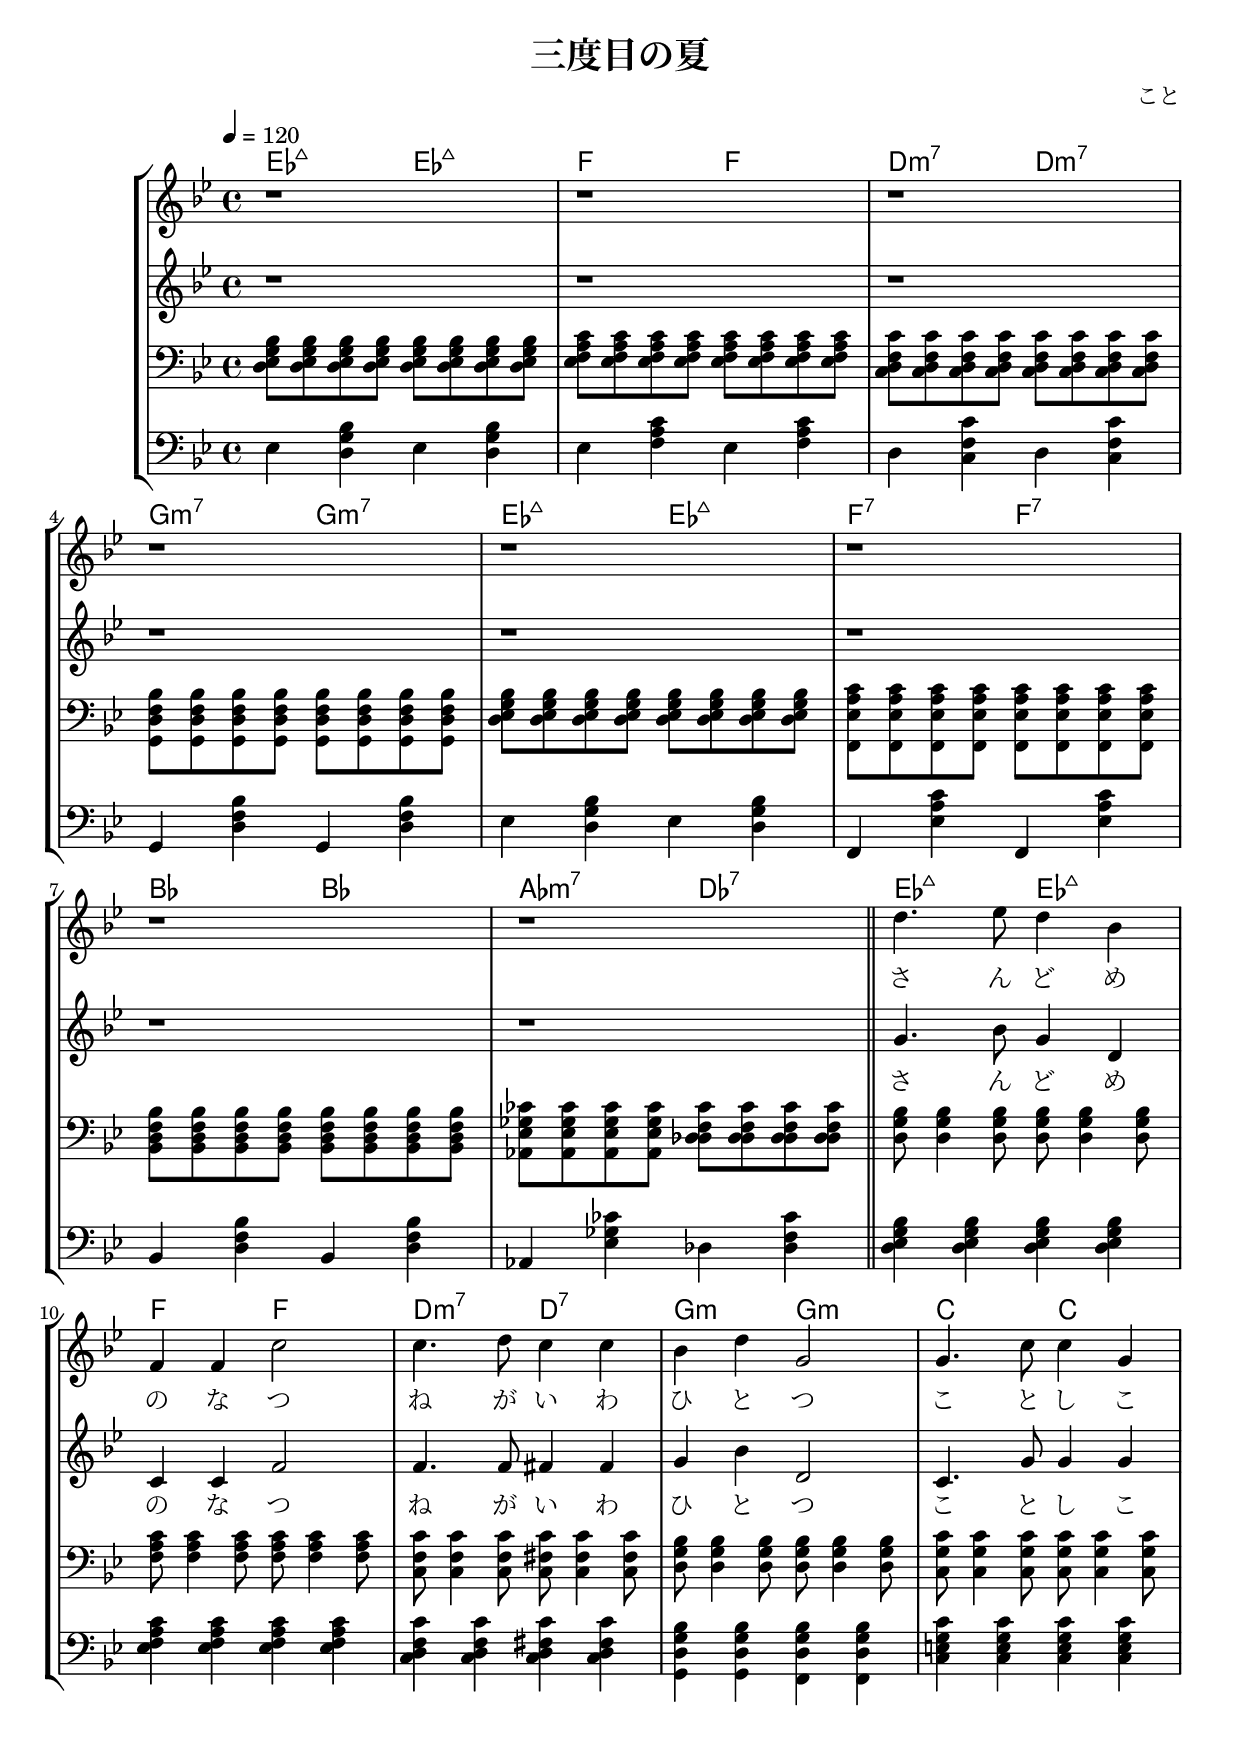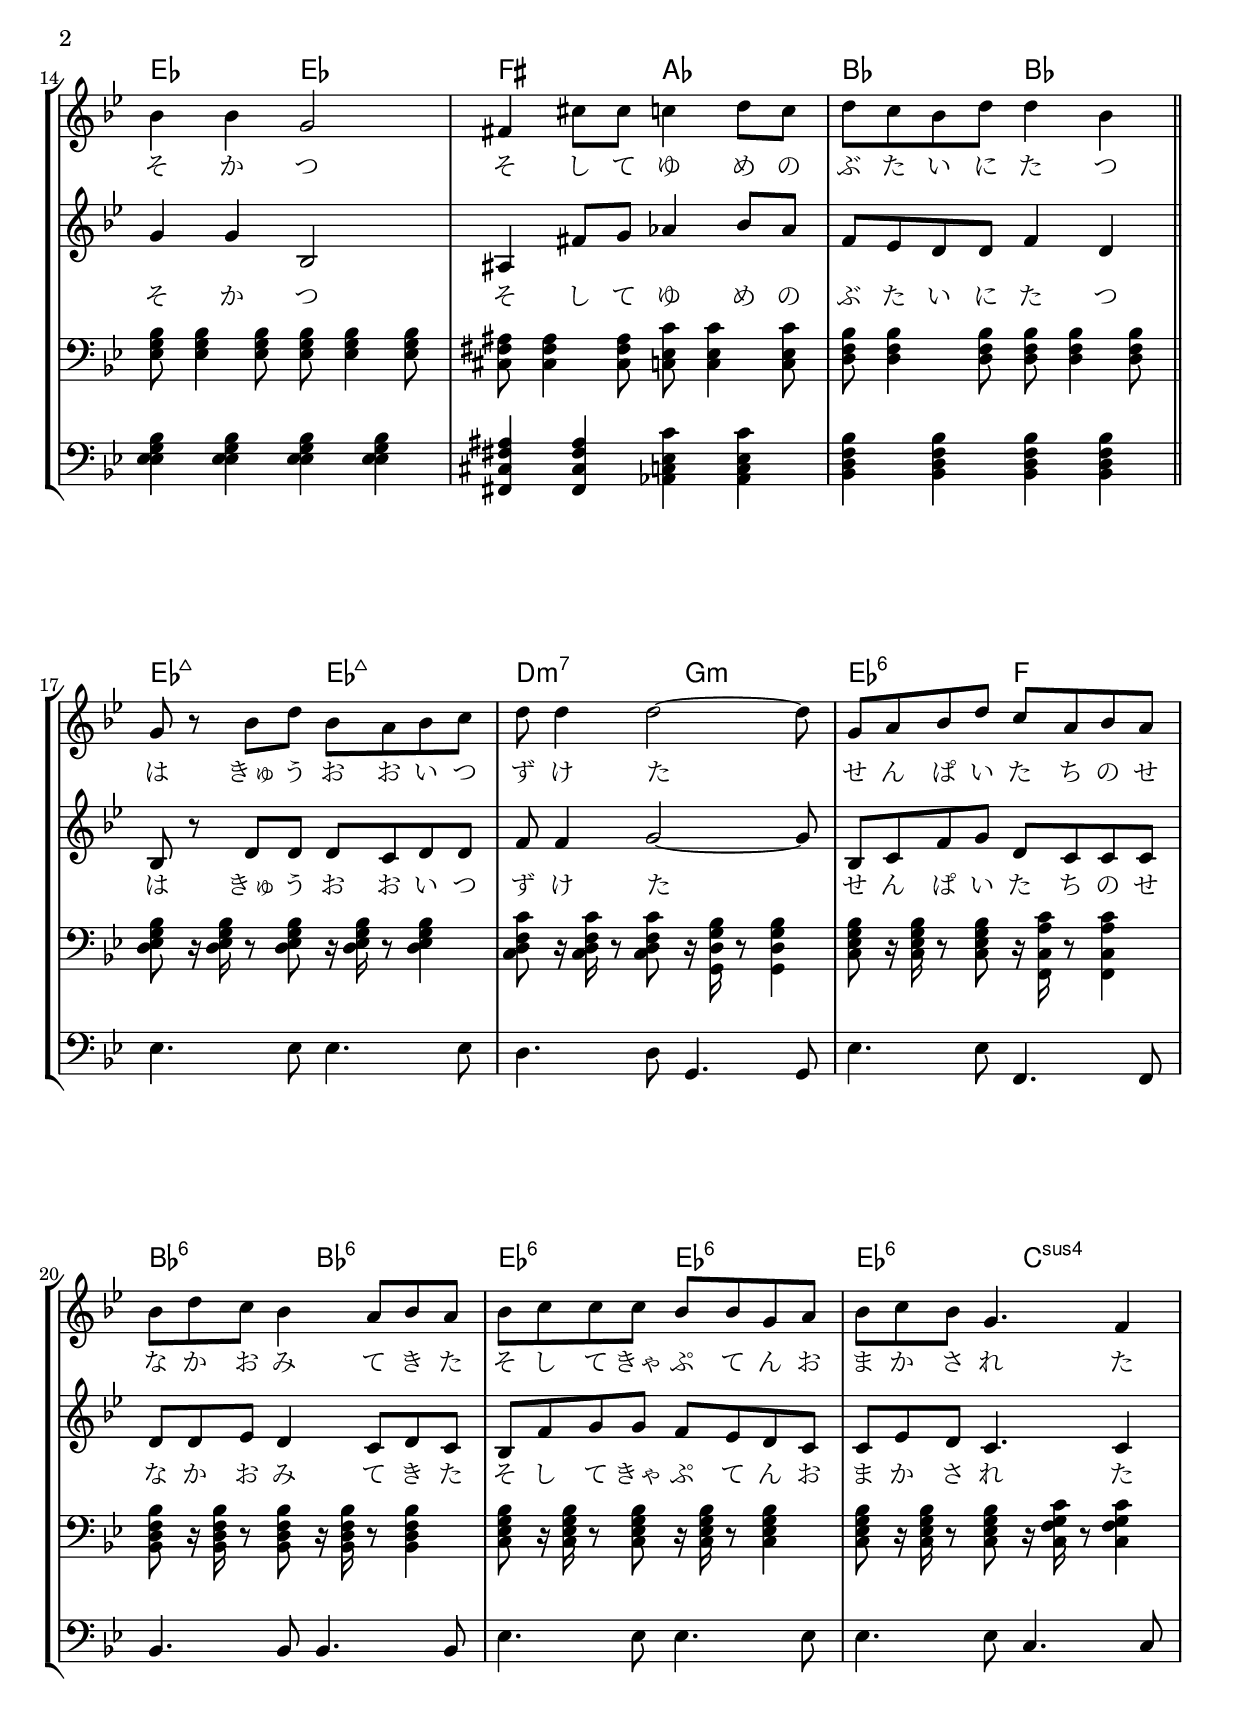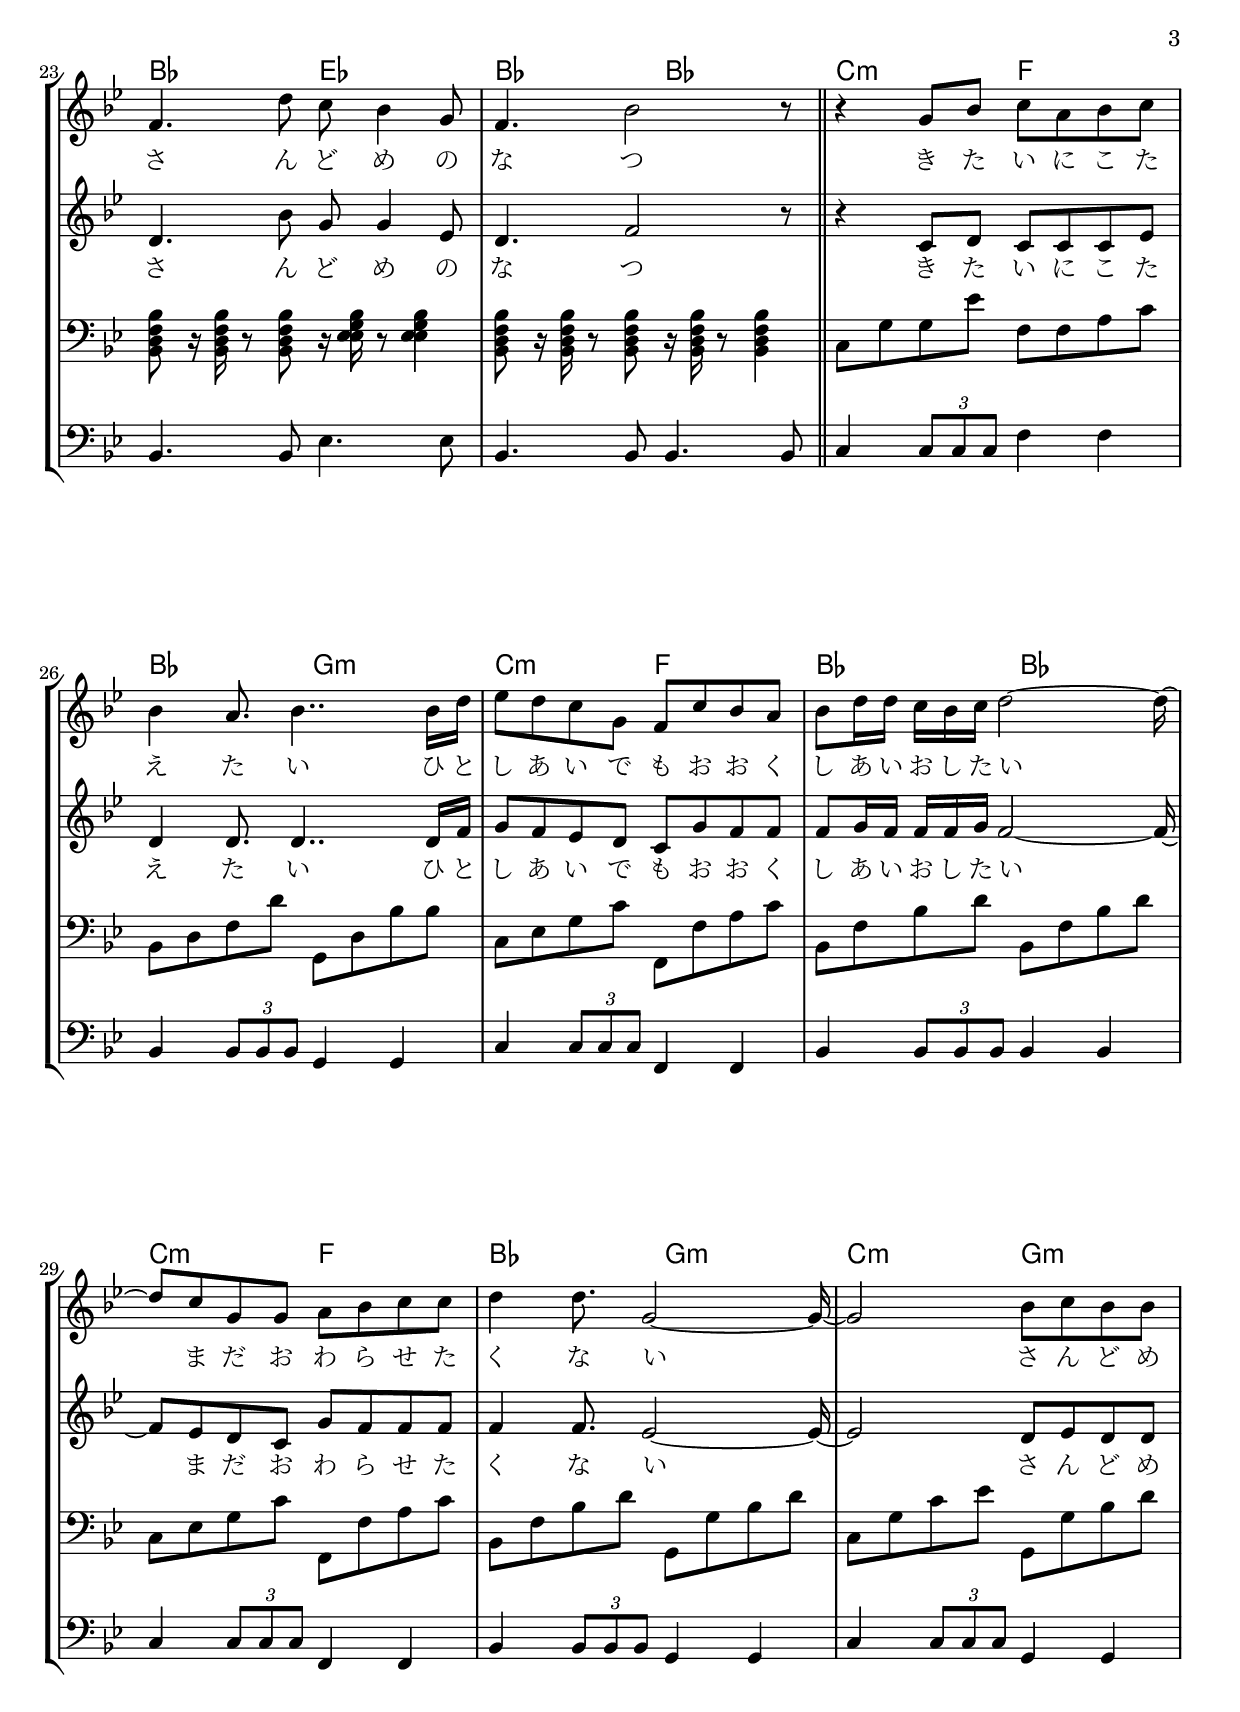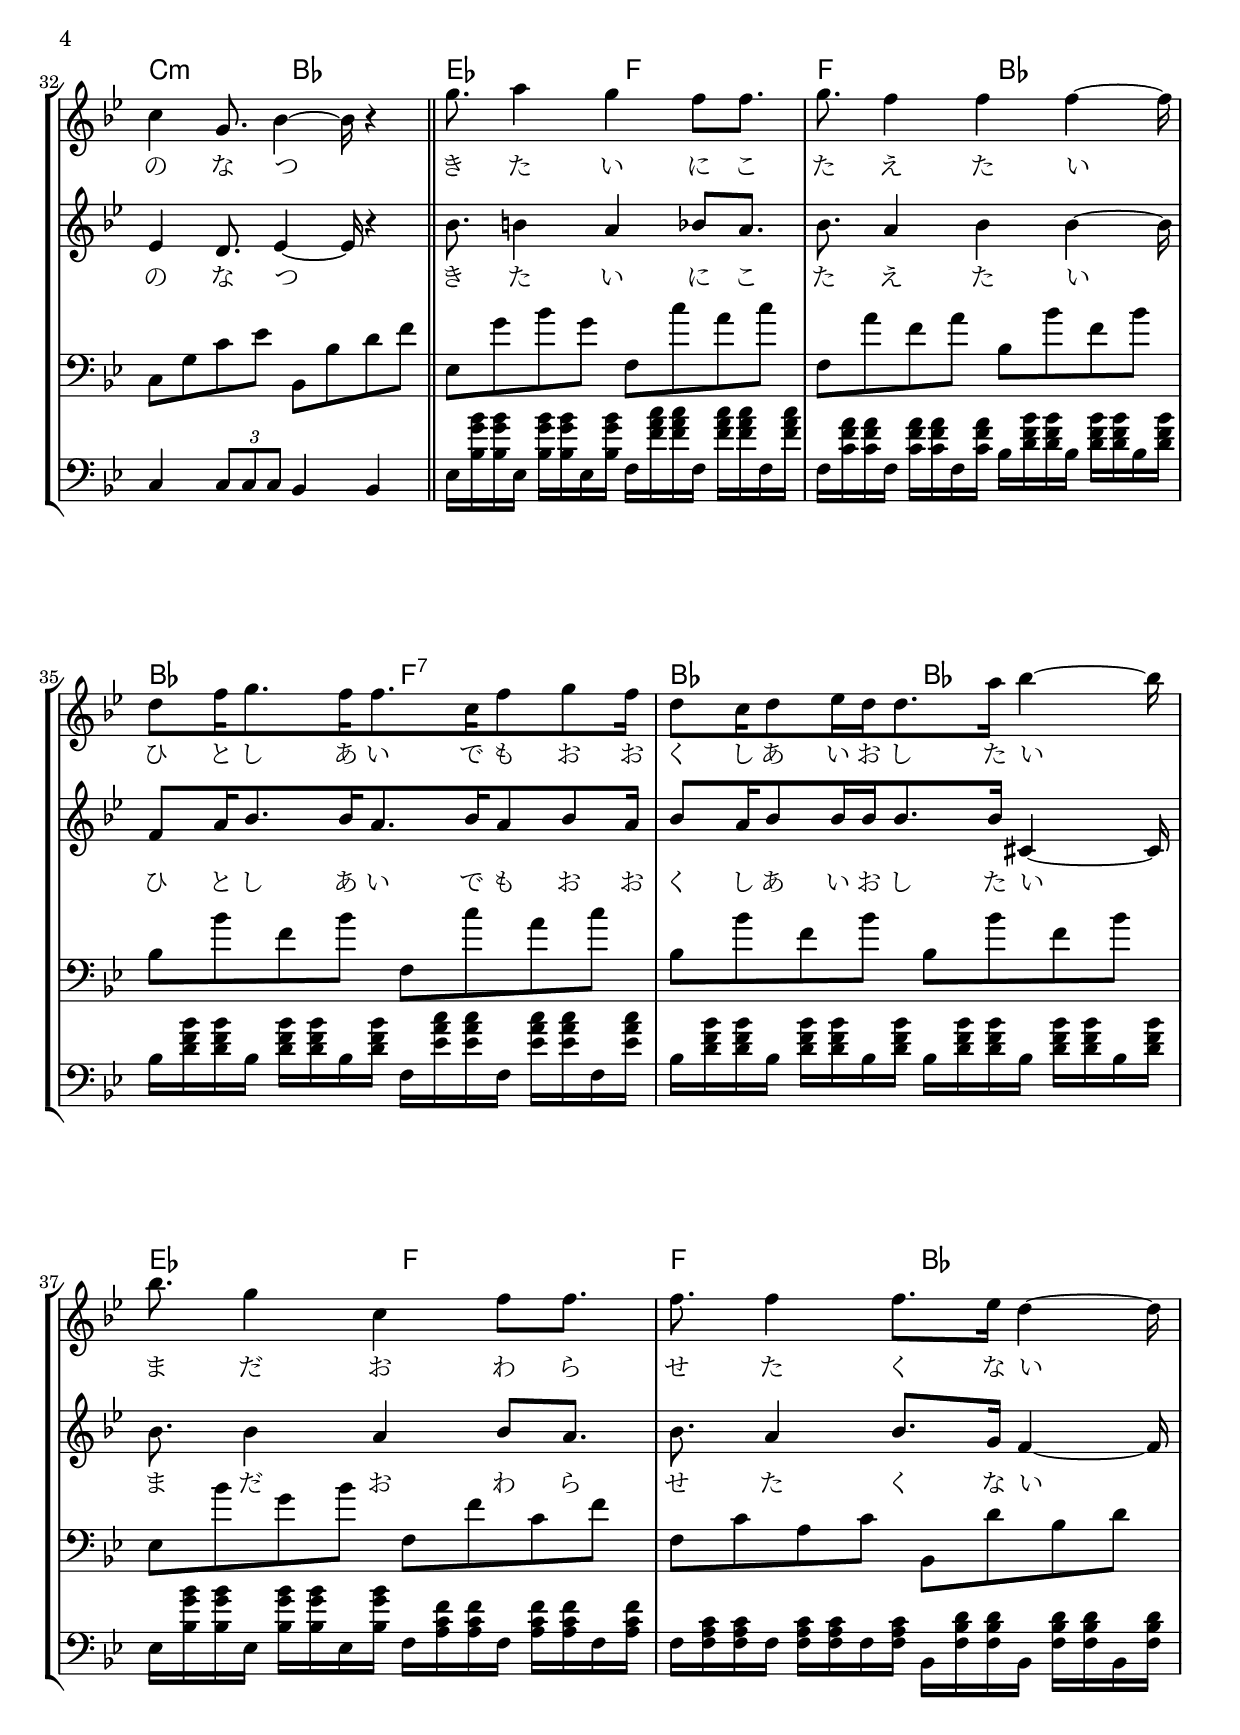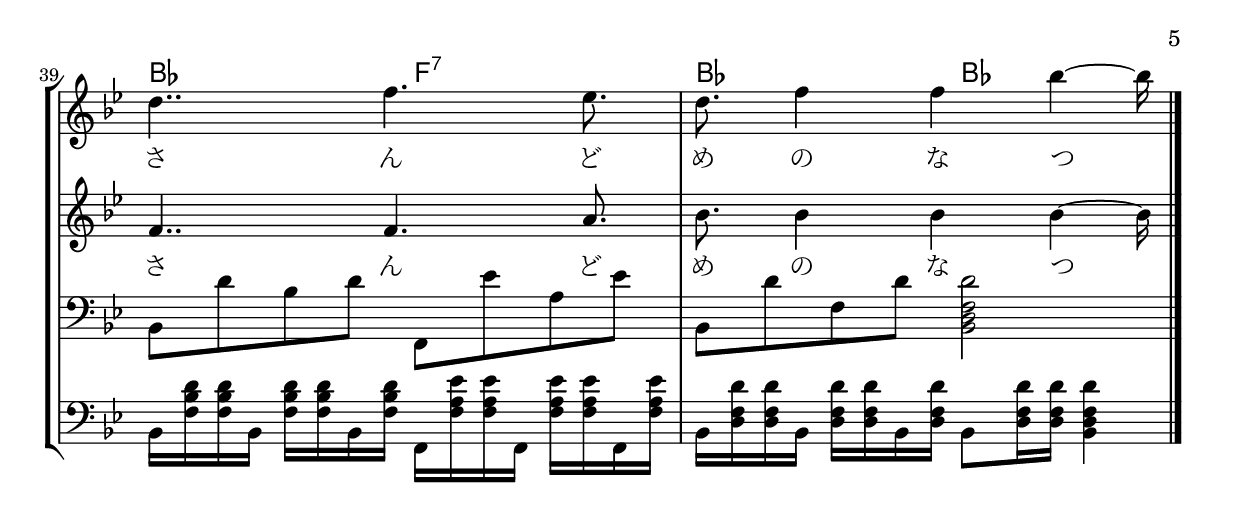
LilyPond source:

\version "2.12.1"

\header {
	title = \markup {三度目の夏}
	composer = \markup \center-column {こと}
}

harmony = \chordmode {
	es2:maj7 es:maj7 f f d:min7 d:min7 g:min7 g:min7 es:maj7 es:maj7 f:7 f:7 bes bes as:min7 des:7 

	es:maj7 es:maj7 f f d:min7 d:7 g:m g:m c c es es fis as bes bes 

	es:maj7 es:maj7 d:min7 g:m es:6 f bes:6 bes:6 es:6 es:6 es:6 c:sus4 bes es bes bes 

	c:m f bes g:m c:m f bes bes c:m f bes g:m c:m g:m c:m bes 

	es f f bes bes f:7 bes bes es f f bes bes f:7 bes bes 
}

melody = {
	\key bes \major
	\tempo 4 = 120
	r1 | r1 | r1 | r1 | r1 | r1 | r1 | r1   
	\set Staff.midiInstrument = #"mmi0.34"
	d''4.  es''8  d''4  bes'4 
	f'4  f'4  c''2 
	c''4.  d''8  c''4  c''4 
	bes'4  d''4  g'2 
	g'4.  c''8  c''4  g'4 
	bes'4  bes'4  g'2 
	fis'4  cis''8  cis''8  c''4  d''8  c''8 
	d''8  c''8  bes'8  d''8  d''4  bes'4
	\set Staff.midiInstrument = #"mmi0.34"
	g'8  r8  bes'8  d''8  bes'8  a'8  bes'8  c''8 
	d''8  d''4  d''2~d''8 
	g'8  a'8  bes'8  d''8  c''8  a'8  bes'8  a'8 
	bes'8  d''8  c''8  bes'4  a'8  bes'8  a'8 
	bes'8  c''8  c''8  c''8  bes'8  bes'8  g'8  a'8 
	bes'8  c''8  bes'8  g'4.  f'4 
	f'4.  d''8  c''8  bes'4  g'8 
	f'4.  bes'2  	r8 	\set Staff.midiInstrument = #"mmi0.34"
	r4 g'8  bes'8  c''8  a'8  bes'8  c''8 
	bes'4  a'8.  bes'4..  bes'16  d''16 
	es''8  d''8  c''8  g'8  f'8  c''8  bes'8  a'8 
	bes'8  d''16  d''16  c''16  bes'16  c''16  d''2~d''16~ 
	d''8  c''8  g'8  g'8  a'8  bes'8  c''8  c''8 
	d''4  d''8.  g'2~g'16~ 
	g'2  bes'8  c''8  bes'8  bes'8 
	c''4  g'8.  bes'4~bes'16  	r4 	\set Staff.midiInstrument = #"Trumpet"
	g''8.  a''4  g''4  f''8  f''8. 
	g''8.  f''4  f''4  f''4~f''16 
	d''8  f''16  g''8.  f''16  f''8.  c''16  f''8  g''8  f''16 
	d''8  c''16  d''8  es''16  d''16  d''8.  a''16  bes''4~bes''16 
	bes''8.  g''4  c''4  f''8  f''8. 
	f''8.  f''4  f''8.  es''16  d''4~d''16 
	d''4..  f''4.  es''8. 
	d''8.  f''4  f''4  bes''4~bes''16
	\bar "|."
}

words = \lyricmode {
	
	さ  ん  ど  め  の  な  つ  ね  が  い  わ  ひ  と  つ  こ  と  し  こ  そ  か  つ  そ  し  て  ゆ  め  の  ぶ  た  い  に  た  つ  
	は  きゅ  う  お  お  い  つ  ず  け  た  せ  ん  ぱ  い  た  ち  の  せ  な  か  お  み  て  き  た  そ  し  て  きゃ  ぷ  て  ん  お  ま  か  さ  れ  た  さ  ん  ど  め  の  な  つ  
	き  た  い  に  こ  た  え  た  い  ひ  と  し  あ  い  で  も  お  お  く  し  あ  い  お  し  た  い  ま  だ  お  わ  ら  せ  た  く  な  い  さ  ん  ど  め  の  な  つ  
	き  た  い  に  こ  た  え  た  い  ひ  と  し  あ  い  で  も  お  お  く  し  あ  い  お  し  た  い  ま  だ  お  わ  ら  せ  た  く  な  い  さ  ん  ど  め  の  な  つ  
}

secondmelody = {
	\key bes \major
	\tempo 4 = 120
	r1 | r1 | r1 | r1 | r1 | r1 | r1 | r1   
	\set Staff.midiInstrument = #"fss0.5"
	g'4.  bes'8  g'4  d'4 
	c'4  c'4  f'2 
	f'4.  f'8  fis'4  fis'4 
	g'4  bes'4  d'2 
	c'4.  g'8  g'4  g'4 
	g'4  g'4  bes2 
	ais4  fis'8  g'8  as'4  bes'8  as'8 
	f'8  es'8  d'8  d'8  f'4  d'4
	\set Staff.midiInstrument = #"fss0.5"
	bes8  r8  d'8  d'8  d'8  c'8  d'8  d'8 
	f'8  f'4  g'2~g'8 
	bes8  c'8  f'8  g'8  d'8  c'8  c'8  c'8 
	d'8  d'8  es'8  d'4  c'8  d'8  c'8 
	bes8  f'8  g'8  g'8  f'8  es'8  d'8  c'8 
	c'8  es'8  d'8  c'4.  c'4 
	d'4.  bes'8  g'8  g'4  es'8 
	d'4.  f'2  	r8 	\set Staff.midiInstrument = #"fss0.5"
	r4 c'8  d'8  c'8  c'8  c'8  es'8 
	d'4  d'8.  d'4..  d'16  f'16 
	g'8  f'8  es'8  d'8  c'8  g'8  f'8  f'8 
	f'8  g'16  f'16  f'16  f'16  g'16  f'2~f'16~ 
	f'8  es'8  d'8  c'8  g'8  f'8  f'8  f'8 
	f'4  f'8.  es'2~es'16~ 
	es'2  d'8  es'8  d'8  d'8 
	es'4  d'8.  es'4~es'16  	r4 	\set Staff.midiInstrument = #"Voice Oohs"
	bes'8.  b'4  a'4  bes'8  a'8. 
	bes'8.  a'4  bes'4  bes'4~bes'16 
	f'8  a'16  bes'8.  bes'16  a'8.  bes'16  a'8  bes'8  a'16 
	bes'8  a'16  bes'8  bes'16  bes'16  bes'8.  bes'16  cis'4~cis'16 
	bes'8.  bes'4  a'4  bes'8  a'8. 
	bes'8.  a'4  bes'8.  g'16  f'4~f'16 
	f'4..  f'4.  a'8. 
	bes'8.  bes'4  bes'4  bes'4~bes'16
	\bar "|."
}

secondwords = \lyricmode {
	
	さ  ん  ど  め  の  な  つ  ね  が  い  わ  ひ  と  つ  こ  と  し  こ  そ  か  つ  そ  し  て  ゆ  め  の  ぶ  た  い  に  た  つ  
	は  きゅ  う  お  お  い  つ  ず  け  た  せ  ん  ぱ  い  た  ち  の  せ  な  か  お  み  て  き  た  そ  し  て  きゃ  ぷ  て  ん  お  ま  か  さ  れ  た  さ  ん  ど  め  の  な  つ  
	き  た  い  に  こ  た  え  た  い  ひ  と  し  あ  い  で  も  お  お  く  し  あ  い  お  し  た  い  ま  だ  お  わ  ら  せ  た  く  な  い  さ  ん  ど  め  の  な  つ  
	き  た  い  に  こ  た  え  た  い  ひ  と  し  あ  い  で  も  お  お  く  し  あ  い  お  し  た  い  ま  だ  お  わ  ら  せ  た  く  な  い  さ  ん  ど  め  の  な  つ  
}

tempochange = {
	\tempo 4 = 120
	r1 | r1 | r1 | r1 | r1 | r1 | r1 | r1 \bar "||"
	\tempo 4 = 120
	r1 | r1 | r1 | r1 | r1 | r1 | r1 | r1 \bar "||"
	\tempo 4 = 120
	r1 | r1 | r1 | r1 | r1 | r1 | r1 | r1 \bar "||"
	\tempo 4 = 120
	r1 | r1 | r1 | r1 | r1 | r1 | r1 | r1 \bar "||"
	\tempo 4 = 120
	r1 | r1 | r1 | r1 | r1 | r1 | r1 | r1 \bar "|."
}

mainacc = {
	\clef bass
	\set Staff.midiInstrument = #"Electric Guitar (clean)"
	\key bes \major
	\tempo 4 = 120
	<es d g bes>8 <es d g bes>8 <es d g bes>8 <es d g bes>8
	<es d g bes>8 <es d g bes>8 <es d g bes>8 <es d g bes>8
	<es f a c'>8 <es f a c'>8 <es f a c'>8 <es f a c'>8
	<es f a c'>8 <es f a c'>8 <es f a c'>8 <es f a c'>8
	<d c f c'>8 <d c f c'>8 <d c f c'>8 <d c f c'>8
	<d c f c'>8 <d c f c'>8 <d c f c'>8 <d c f c'>8
	<g, d f bes>8 <g, d f bes>8 <g, d f bes>8 <g, d f bes>8
	<g, d f bes>8 <g, d f bes>8 <g, d f bes>8 <g, d f bes>8
	<es d g bes>8 <es d g bes>8 <es d g bes>8 <es d g bes>8
	<es d g bes>8 <es d g bes>8 <es d g bes>8 <es d g bes>8
	<f, es a c'>8 <f, es a c'>8 <f, es a c'>8 <f, es a c'>8
	<f, es a c'>8 <f, es a c'>8 <f, es a c'>8 <f, es a c'>8
	<bes, d f bes>8 <bes, d f bes>8 <bes, d f bes>8 <bes, d f bes>8
	<bes, d f bes>8 <bes, d f bes>8 <bes, d f bes>8 <bes, d f bes>8
	<as, es ges ces'>8 <as, es ges ces'>8 <as, es ges ces'>8 <as, es ges ces'>8
	<des des f ces'>8 <des des f ces'>8 <des des f ces'>8 <des des f ces'>8
	\bar "||"

	\set Staff.midiInstrument = #"Electric Guitar (clean)"
	<d g bes>8 <d g bes>4 <d g bes>8
	<d g bes>8 <d g bes>4 <d g bes>8
	<f a c'>8 <f a c'>4 <f a c'>8
	<f a c'>8 <f a c'>4 <f a c'>8
	<c f c'>8 <c f c'>4 <c f c'>8
	<c fis c'>8 <c fis c'>4 <c fis c'>8
	<d g bes>8 <d g bes>4 <d g bes>8
	<d g bes>8 <d g bes>4 <d g bes>8
	<c g c'>8 <c g c'>4 <c g c'>8
	<c g c'>8 <c g c'>4 <c g c'>8
	<es g bes>8 <es g bes>4 <es g bes>8
	<es g bes>8 <es g bes>4 <es g bes>8
	<cis fis ais>8 <cis fis ais>4 <cis fis ais>8
	<c es c'>8 <c es c'>4 <c es c'>8
	<d f bes>8 <d f bes>4 <d f bes>8
	<d f bes>8 <d f bes>4 <d f bes>8
	\bar "||"

	\set Staff.midiInstrument = #"Electric Guitar (clean)"
	<es d g bes>8 r16 <es d g bes>16 r8     <es d g bes>8
	r16 <es d g bes>16 r8     <es d g bes>4
	<d c f c'>8 r16 <d c f c'>16 r8     <d c f c'>8
	r16 <g, d g bes>16 r8     <g, d g bes>4
	<es c g bes>8 r16 <es c g bes>16 r8     <es c g bes>8
	r16 <f, c a c'>16 r8     <f, c a c'>4
	<bes, d f bes>8 r16 <bes, d f bes>16 r8     <bes, d f bes>8
	r16 <bes, d f bes>16 r8     <bes, d f bes>4
	<es c g bes>8 r16 <es c g bes>16 r8     <es c g bes>8
	r16 <es c g bes>16 r8     <es c g bes>4
	<es c g bes>8 r16 <es c g bes>16 r8     <es c g bes>8
	r16 <c f g c'>16 r8     <c f g c'>4
	<bes, d f bes>8 r16 <bes, d f bes>16 r8     <bes, d f bes>8
	r16 <es es g bes>16 r8     <es es g bes>4
	<bes, d f bes>8 r16 <bes, d f bes>16 r8     <bes, d f bes>8
	r16 <bes, d f bes>16 r8     <bes, d f bes>4
	\bar "||"

	\set Staff.midiInstrument = #"Electric Guitar (clean)"
	c8 g8 g8 es'8
	f8 f8 a8 c'8
	bes,8 d8 f8 d'8
	g,8 d8 bes8 bes8
	c8 es8 g8 c'8
	f,8 f8 a8 c'8
	bes,8 f8 bes8 d'8
	bes,8 f8 bes8 d'8
	c8 es8 g8 c'8
	f,8 f8 a8 c'8
	bes,8 f8 bes8 d'8
	g,8 g8 bes8 d'8
	c8 g8 c'8 es'8
	g,8 g8 bes8 d'8
	c8 g8 c'8 es'8
	bes,8 bes8 d'8 f'8
	\bar "||"

	\set Staff.midiInstrument = #"Electric Guitar (clean)"
	es8 g' bes' g'
	f8 c'' a' c''
	f8 a' f' a'
	bes8 bes' f' bes'
	bes8 bes' f' bes'
	f8 c'' a' c''
	bes8 bes' f' bes'
	bes8 bes' f' bes'
	es8 bes' g' bes'
	f8 f' c' f'
	f8 c' a c'
	bes,8 d' bes d'
	bes,8 d' bes d'
	f,8 es' a es'
	bes,8 d' f d'
	<bes, d f d'>2
	\bar "|."
}

subacc = {
	\clef bass
	\set Staff.midiInstrument = #"Electric Bass (pick)"
	\key bes \major
	\tempo 4 = 120
	es4 <d g bes>4
	es4 <d g bes>4
	es4 <f a c'>4
	es4 <f a c'>4
	d4 <c f c'>4
	d4 <c f c'>4
	g,4 <d f bes>4
	g,4 <d f bes>4
	es4 <d g bes>4
	es4 <d g bes>4
	f,4 <es a c'>4
	f,4 <es a c'>4
	bes,4 <d f bes>4
	bes,4 <d f bes>4
	as,4 <es ges ces'>4
	des4 <des f ces'>4
	\bar "||"

	\set Staff.midiInstrument = #"Electric Bass (pick)"
	<es d g bes>4 <es d g bes>4
	<es d g bes>4 <es d g bes>4
	<es f a c'>4 <es f a c'>4
	<es f a c'>4 <es f a c'>4
	<d c f c'>4 <d c f c'>4
	<d c fis c'>4 <d c fis c'>4
	<g, d g bes>4 <g, d g bes>4
	<f, d g bes>4 <f, d g bes>4
	<e c g c'>4 <e c g c'>4
	<e c g c'>4 <e c g c'>4
	<es es g bes>4 <es es g bes>4
	<es es g bes>4 <es es g bes>4
	<fis, cis fis ais>4 <fis, cis fis ais>4
	<as, c es c'>4 <as, c es c'>4
	<bes, d f bes>4 <bes, d f bes>4
	<bes, d f bes>4 <bes, d f bes>4
	\bar "||"

	\set Staff.midiInstrument = #"Electric Bass (pick)"
	es4.es8
	es4.es8
	d4.d8
	g,4.g,8
	es4.es8
	f,4.f,8
	bes,4.bes,8
	bes,4.bes,8
	es4.es8
	es4.es8
	es4.es8
	c4.c8
	bes,4.bes,8
	es4.es8
	bes,4.bes,8
	bes,4.bes,8
	\bar "||"

	\set Staff.midiInstrument = #"Electric Bass (pick)"
	c4 \tuplet 3/2 { c8 c8 c8 }
	f4 f4
	bes,4 \tuplet 3/2 { bes,8 bes,8 bes,8 }
	g,4 g,4
	c4 \tuplet 3/2 { c8 c8 c8 }
	f,4 f,4
	bes,4 \tuplet 3/2 { bes,8 bes,8 bes,8 }
	bes,4 bes,4
	c4 \tuplet 3/2 { c8 c8 c8 }
	f,4 f,4
	bes,4 \tuplet 3/2 { bes,8 bes,8 bes,8 }
	g,4 g,4
	c4 \tuplet 3/2 { c8 c8 c8 }
	g,4 g,4
	c4 \tuplet 3/2 { c8 c8 c8 }
	bes,4 bes,4
	\bar "||"

	\set Staff.midiInstrument = #"Electric Bass (pick)"
	es16 <bes bes' g'>16 <bes bes' g'>16 es16   <bes bes' g'>16 <bes bes' g'>16 es16 <bes bes' g'>16
	f16 <f' a' c''>16 <f' a' c''>16 f16   <f' a' c''>16 <f' a' c''>16 f16 <f' a' c''>16
	f16 <c' f' a'>16 <c' f' a'>16 f16   <c' f' a'>16 <c' f' a'>16 f16 <c' f' a'>16
	bes16 <d' f' bes'>16 <d' f' bes'>16 bes16   <d' f' bes'>16 <d' f' bes'>16 bes16 <d' f' bes'>16
	bes16 <d' f' bes'>16 <d' f' bes'>16 bes16   <d' f' bes'>16 <d' f' bes'>16 bes16 <d' f' bes'>16
	f16 <es' a' c''>16 <es' a' c''>16 f16   <es' a' c''>16 <es' a' c''>16 f16 <es' a' c''>16
	bes16 <d' f' bes'>16 <d' f' bes'>16 bes16   <d' f' bes'>16 <d' f' bes'>16 bes16 <d' f' bes'>16
	bes16 <d' f' bes'>16 <d' f' bes'>16 bes16   <d' f' bes'>16 <d' f' bes'>16 bes16 <d' f' bes'>16
	es16 <bes g' bes'>16 <bes g' bes'>16 es16   <bes g' bes'>16 <bes g' bes'>16 es16 <bes g' bes'>16
	f16 <a c' f'>16 <a c' f'>16 f16   <a c' f'>16 <a c' f'>16 f16 <a c' f'>16
	f16 <f a c'>16 <f a c'>16 f16   <f a c'>16 <f a c'>16 f16 <f a c'>16
	bes,16 <f bes d'>16 <f bes d'>16 bes,16   <f bes d'>16 <f bes d'>16 bes,16 <f bes d'>16
	bes,16 <f bes d'>16 <f bes d'>16 bes,16   <f bes d'>16 <f bes d'>16 bes,16 <f bes d'>16
	f,16 <f a es'>16 <f a es'>16 f,16   <f a es'>16 <f a es'>16 f,16 <f a es'>16
	bes,16 <d f d'>16 <d f d'>16 bes,16   <d f d'>16 <d f d'>16 bes,16 <d f d'>16
	bes,8 <d f d'>16 <d f d'>16 <bes, d f d'>4
	\bar "|."
}

percA = {
	\drummode {
	r4 hh4 hh4 hh4  |hh4 hh4 hh4 hh4  |hh4 hh4 hh4 hh4  |hh4 hh4 hh4 hh4  |r4 hh4 hh4 hh4  |hh4 hh4 hh4 hh4  |hh4 hh4 hh4 hh4  |r1  \bar "||"
	r8 cymr8 cymr8 cymr8 cymr8 cymr8 cymr8 cymr8  |cymr8 cymr8 cymr8 cymr8 cymr8 cymr8 cymr8 cymr8  |cymr8 cymr8 cymr8 cymr8 cymr8 cymr8 cymr8 cymr8  |cymr8 cymr8 cymr8 cymr8 cymr8 cymr8 cymr8 cymr8  |r8 cymr8 cymr8 cymr8 cymr8 cymr8 cymr8 cymr8  |cymr8 cymr8 cymr8 cymr8 cymr8 cymr8 cymr8 cymr8  |cymr8 cymr8 cymr8 cymr8 cymr8 cymr8 cymr8 cymr8  |cymr8 cymr8 cymr4 cymr8 cymr4.  \bar "||"
	r1  |r1  |r1  |r1  |r1  |r1  |r1  |r2 r8 hho4 hho8  \bar "||"
	r2 r8 hho4.  |r2 r8 hho4.  |r2 r8 hho4.  |r2 r8 hho4.  |r2 r8 hho4.  |r2 r8 hho4.  |r2 r8 hho4.  |r2 r8 hho4.  \bar "||"
	cymr4 cymr4 cymr4 cymr4  |cymr4 cymr8 cymr16 cymr16 cymr4 cymr4  |cymr4 cymr4 cymr4 cymr4  |cymr4 cymr2.  |cymr4 cymr4 cymr4 cymr4  |cymr4 cymr8 cymr16 cymr16 cymr4 cymr4  |cymr4 cymr4 cymr4 cymr4  |cymr4 cymr2.  \bar "|."
	}
}

percB = {
	\drummode {
	r4 sn8 sn4. sn4  |r4 sn8 sn4. sn4  |r4 sn8 sn4. sn4  |r4 sn8 sn4. sn4  |r4 sn8 sn4. sn4  |r4 sn8 sn4. sn4  |r4 sn8 sn4. sn4  |sn16 sn16 sn16 sn16 sn16 sn16 sn16 sn16 sn16 sn16 sn16 sn16 sn16 sn16 sn16 sn16  \bar "||"
	r4 sn8 sn4. sn4  |r4 sn8 sn4. sn4  |r4 sn8 sn4. sn4  |r4 sn8 sn4. sn4  |r4 sn8 sn4. sn4  |r4 sn8 sn4. sn4  |r4 sn8 sn4. sn4  |r8 sn8 sn4 sn8 sn8 sn16 sn16 sn16 sn16  \bar "||"
	r4. hhp2 hhp8  |r4. hhp2 hhp8  |r4. hhp2 hhp8  |r4. hhp2 hhp8  |r4. hhp2 hhp8  |r4. hhp2 hhp8  |r4. hhp2 hhp8  |hhp4 hhp4 hhp4 hhp4  \bar "||"
	r8 hh8 hh8 hh8 hh4. hh8  |hh8 hh8 hh8 hh8 hh4 hh8 hh8  |hh8 hh8 hh8 hh8 hh4. hh8  |hh8 hh8 hh8 hh8 hh4 hh8 hh8  |r8 hh8 hh8 hh8 hh4. hh8  |hh8 hh8 hh8 hh8 hh4 hh8 hh8  |hh8 hh8 hh8 hh8 hh4. hh8  |r16 hh4 hh4 hh4 r16 hh8  \bar "||"
	r2 sn2  |r2 sn2  |r2 sn2  |r8 sn8 sn2.  |r2 sn2  |r2 sn2  |r2 sn2  |r8 sn8 sn2.  \bar "|."
	}
}

percC = {
	\drummode {
	bd4 bd4 bd4 bd4  |bd4 bd4 bd4 bd8 bd8  |bd4 bd4 bd4 bd4  |bd4 bd4 bd4 bd8 bd8  |bd4 bd4 bd4 bd4  |bd4 bd4 bd4 bd8 bd8  |bd4 bd4 bd4 bd4  |bd4 bd4 bd8 bd8 bd8 bd8  \bar "||"
	bd4 bd4 bd4 bd4  |bd4 bd4 bd8 bd8 bd4  |bd4 bd4 bd4 bd4  |bd4 bd4 bd8 bd8 bd4  |bd4 bd4 bd4 bd4  |bd4 bd4 bd8 bd8 bd4  |bd4 bd4 bd4 bd4  |bd4. bd8 bd4 bd8 bd8  \bar "||"
	hh4 hh4 hh4 hh4  |hh4 hh4 hh4 hh4  |hh4 hh4 hh4 hh4  |hh4 hh4 hh4 hh4  |hh4 hh4 hh4 hh4  |hh4 hh4 hh4 hh4  |hh4 hh4 hh4 hh4  |r4. hh2 r8  \bar "||"
	r16 hhp4 hhp8 hhp8 hhp4. hhp16  |r16 hhp4 hhp8 hhp8 hhp4 hhp8.  |r16 hhp4 hhp8 hhp8 hhp4 hhp8 hhp16  |r16 hhp4 hhp8 hhp8 hhp4 hhp8.  |r16 hhp4 hhp8 hhp8 hhp4. hhp16  |r16 hhp4 hhp8 hhp8 hhp4 hhp8.  |r16 hhp4 hhp8 hhp8 hhp4 hhp8 hhp16  |r8 hhp8 hhp8 hhp8 hhp4 r16 hhp8.  \bar "||"
	bd2. r8 bd8  |bd2. r8 bd8  |bd2. r8 bd8  |bd4. bd8 bd4. bd8  |bd2. r8 bd8  |bd2. r8 bd8  |bd2. r8 bd8  |bd2 r8 bd4.  \bar "|."
	}
}

percD = {
	\drummode {
	r8 hhp4 hhp4 hhp4 hhp8  |r8 hhp4 hhp4 hhp4 hhp8  |r8 hhp4 hhp4 hhp4 hhp8  |r8 hhp4 hhp4 hhp4 hhp8  |r8 hhp4 hhp4 hhp4 hhp8  |r8 hhp4 hhp4 hhp4 hhp8  |r8 hhp4 hhp4 hhp4 hhp8  |r8 hhp4 hhp4 hhp4 hhp8  \bar "||"
	cymc1  |r1 |r1 |r1 |cymc1  |r1 |r1 |r1 \bar "||"
	bd2. r8 bd8  |bd8. bd8. bd2 bd8  |bd2. r8 bd8  |bd8. bd8. bd2 bd8  |bd2. r8 bd8  |bd8. bd8. bd2 bd8  |bd2. r8 bd8  |bd8. bd4. r16 bd4 bd8  \bar "||"
	r8. sn2 r16 sn4  |r8. sn2 r16 sn8. sn16  |r8. sn2 r16 sn4  |r8. sn2 r16 sn8. sn16  |r8. sn2 r16 sn4  |r8. sn2 r16 sn8. sn16  |r8. sn2 r16 sn4  |r8. sn2 r16 sn4  \bar "||"
	r1 |r1 |r1 |r2 r8 tommh8 tommh4  |r1 |r1 |r1 |r8. tommh8. tommh2 r8  \bar "|."
	}
}

percE = {
	\drummode {
	cymc1  |r1 |r1 |r1 |cymc1  |r1 |r1 |r1 \bar "||"
	r1 |r1 |r1 |r1 |r1 |r1 |r1 |r4 r16 hhp8 hhp2 r16  \bar "||"
	r1 | r1 | r1 | r1 | r1 | r1 | r1 | r1 \bar "||"
	bd4. bd8 bd2  |bd4. bd8 bd4. bd8  |bd4. bd8 bd2  |bd4. bd8 bd4. bd8  |bd4. bd8 bd2  |bd4. bd8 bd4. bd8  |bd4. bd8 bd2  |bd4. bd8 bd4 bd4  \bar "||"
	r1 |r1 |r1 |r2. r8 toml8  |r1 |r1 |r1 |r2. toml8 toml8  \bar "|."
	}
}

percF = {
	\drummode {
	r1 | r1 | r1 | r1 | r1 | r1 | r1 | r1 \bar "||"
	r1 |r1 |r1 |r1 |r1 |r1 |r1 |r4. hh2 r8  \bar "||"
	r1 | r1 | r1 | r1 | r1 | r1 | r1 | r1 \bar "||"
	cymc1  |r1 |r1 |r1 |cymc1  |r1 |r1 |cymc1  \bar "||"
	r1 |r1 |r1 |r1 |r1 |r1 |r1 |hho1  \bar "|."
	}
}

percG = {
	\drummode {
	r1 | r1 | r1 | r1 | r1 | r1 | r1 | r1 \bar "||"
	r1 | r1 | r1 | r1 | r1 | r1 | r1 | r1 \bar "||"
	r1 | r1 | r1 | r1 | r1 | r1 | r1 | r1 \bar "||"
	r1 |r1 |r1 |r1 |r1 |r1 |r1 |r4. r16 tommh2 r16  \bar "||"
	r1 | r1 | r1 | r1 | r1 | r1 | r1 | r1 \bar "|."
	}
}

percH = {
	\drummode {
	r1 | r1 | r1 | r1 | r1 | r1 | r1 | r1 \bar "||"
	r1 | r1 | r1 | r1 | r1 | r1 | r1 | r1 \bar "||"
	r1 | r1 | r1 | r1 | r1 | r1 | r1 | r1 \bar "||"
	r1 |r1 |r1 |r1 |r1 |r1 |r1 |r2. r8 toml8  \bar "||"
	r1 | r1 | r1 | r1 | r1 | r1 | r1 | r1 \bar "|."
	}
}

\score {
	<<
		\new StaffGroup <<
			\new ChordNames {\harmony}
			\new Voice = "melody" {\melody}
			\new Lyrics \lyricsto "melody" \words
			\new Voice = "secondmelody" {\secondmelody}
			\new Lyrics \lyricsto "secondmelody" \secondwords
			\new Staff = "mainacc" {\mainacc}
			\new Staff = "subacc" {\subacc}
		>>
	>>
	\layout { }
}
